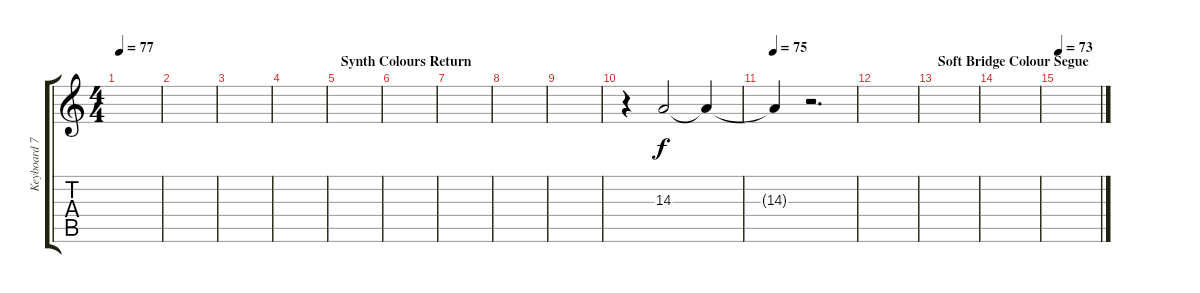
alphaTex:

\track ("Keyboard 7 RC" "Keyboard 7") {instrument lead2sawtooth}
\staff {score tabs}
\tuning (E4 B3 G3 D3 A2 E2) {hide}
\ts (4 4)
\tempo 77
\clef g2
\ks c
|
|
|
|
\section ("" "Synth Colours Return")
|
|
|
|
|
r.4{volume 0} 14.3.2{volume 10} 14.3{t}.4{volume 0} |
\tempo 75
14.3{t}.4 r.2{d} |
|
\section ("" "Soft Bridge Colour Segue")
|
|
\tempo 73
